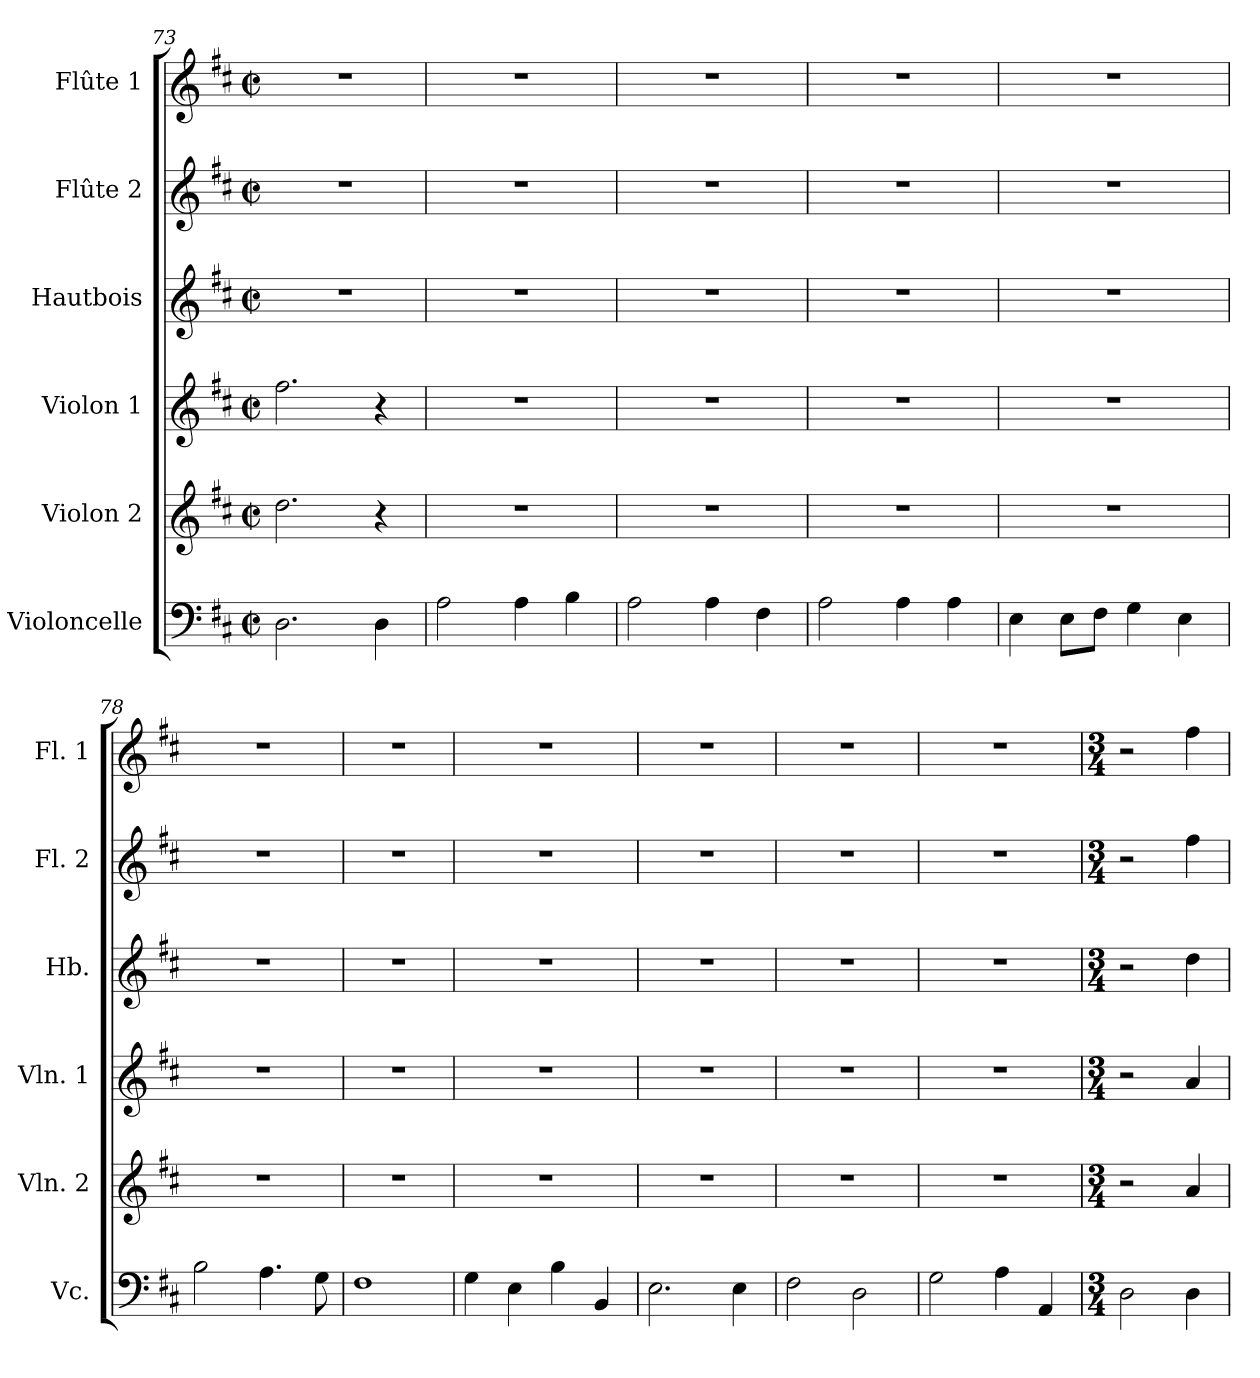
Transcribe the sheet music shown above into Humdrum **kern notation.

**kern	**kern	**kern	**kern	**kern	**kern
*part6	*part5	*part4	*part3	*part2	*part1
*staff6	*staff5	*staff4	*staff3	*staff2	*staff1
*I"Violoncelle	*I"Violon 2	*I"Violon 1	*I"Hautbois	*I"Flûte 2	*I"Flûte 1
*I'Vc.	*I'Vln. 2	*I'Vln. 1	*I'Hb.	*I'Fl. 2	*I'Fl. 1
!!LO:PB:g=z
*clefF4	*clefG2	*clefG2	*clefG2	*clefG2	*clefG2
*k[f#c#]	*k[f#c#]	*k[f#c#]	*k[f#c#]	*k[f#c#]	*k[f#c#]
*D:	*D:	*D:	*D:	*D:	*D:
*M2/2	*M2/2	*M2/2	*M2/2	*M2/2	*M2/2
*met(c|)	*met(c|)	*met(c|)	*met(c|)	*met(c|)	*met(c|)
=73	=73	=73	=73	=73	=73
2.D\	2.dd\	2.ff#\	1r	1r	1r
4D\	4r	4r	.	.	.
=74	=74	=74	=74	=74	=74
2A\	1r	1r	1r	1r	1r
4A\	.	.	.	.	.
4B\	.	.	.	.	.
=75	=75	=75	=75	=75	=75
2A\	1r	1r	1r	1r	1r
4A\	.	.	.	.	.
4F#\	.	.	.	.	.
=76	=76	=76	=76	=76	=76
2A\	1r	1r	1r	1r	1r
4A\	.	.	.	.	.
4A\	.	.	.	.	.
!!LO:LB:g=z
=77	=77	=77	=77	=77	=77
4E\	1r	1r	1r	1r	1r
8E\L	.	.	.	.	.
8F#\J	.	.	.	.	.
4G\	.	.	.	.	.
4E\	.	.	.	.	.
=78	=78	=78	=78	=78	=78
2B\	1r	1r	1r	1r	1r
4.A\	.	.	.	.	.
8G\	.	.	.	.	.
=79	=79	=79	=79	=79	=79
1F#	1r	1r	1r	1r	1r
=80	=80	=80	=80	=80	=80
4G\	1r	1r	1r	1r	1r
4E\	.	.	.	.	.
4B\	.	.	.	.	.
4BB/	.	.	.	.	.
!!LO:PB:g=z
=81	=81	=81	=81	=81	=81
2.E\	1r	1r	1r	1r	1r
4E\	.	.	.	.	.
=82	=82	=82	=82	=82	=82
2F#\	1r	1r	1r	1r	1r
2D\	.	.	.	.	.
=83	=83	=83	=83	=83	=83
2G\	1r	1r	1r	1r	1r
4A\	.	.	.	.	.
4AA/	.	.	.	.	.
=84	=84	=84	=84	=84	=84
*M3/4	*M3/4	*M3/4	*M3/4	*M3/4	*M3/4
2D\	2r	2r	2r	2r	2r
4D\	4a/	4a/	4dd\	4ff#\	4ff#\
=	=	=	=	=	=
*-	*-	*-	*-	*-	*-
